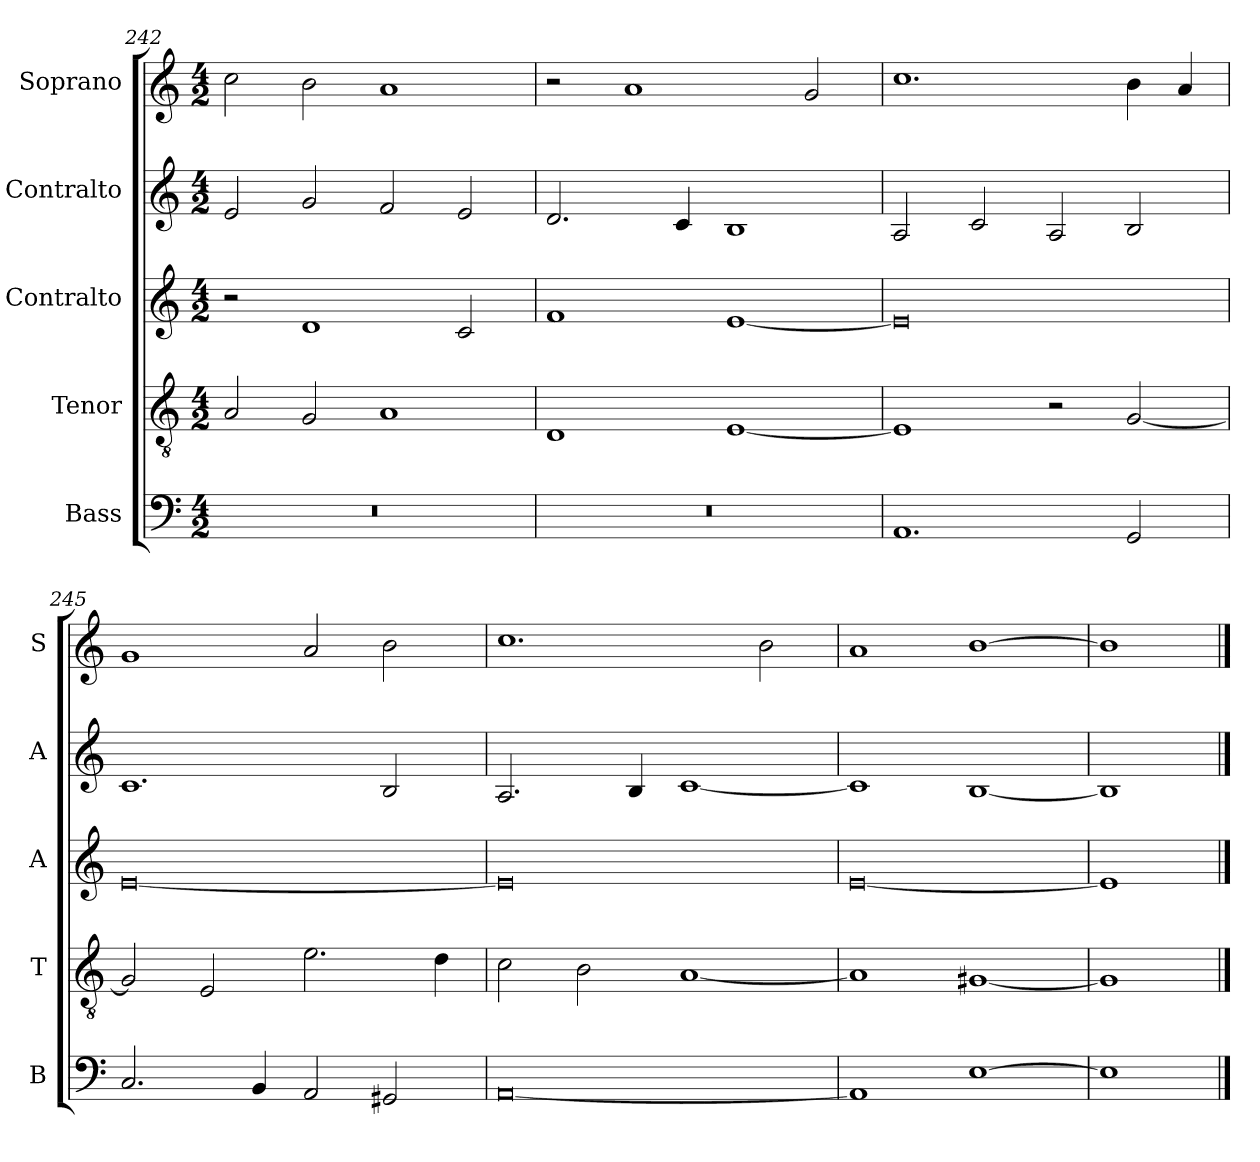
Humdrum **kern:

**kern	**kern	**kern	**kern	**kern
*part5	*part4	*part3	*part2	*part1
*staff5	*staff4	*staff3	*staff2	*staff1
*I"Bass	*I"Tenor	*I"Contralto	*I"Contralto	*I"Soprano
*I'B	*I'T	*I'A	*I'A	*I'S
*clefF4	*clefGv2	*clefG2	*clefG2	*clefG2
*k[]	*k[]	*k[]	*k[]	*k[]
*E:phr	*E:phr	*E:phr	*E:phr	*E:phr
*M4/2	*M4/2	*M4/2	*M4/2	*M4/2
=242	=242	=242	=242	=242
0r	2A	2r	2e	2cc
.	2G	1d	2g	2b
.	1A	.	2f	1a
.	.	2c	2e	.
=243	=243	=243	=243	=243
0r	1D	1f	2.d	2r
.	.	.	.	1a
.	.	.	4c	.
.	[1E	[1e	1B	.
.	.	.	.	2g
=244	=244	=244	=244	=244
1.AA	1E]	0e]	2A	1.cc
.	.	.	2c	.
.	2r	.	2A	.
2GG	[2G	.	2B	4b
.	.	.	.	4a
=245	=245	=245	=245	=245
2.C	2G]	[0e	1.c	1g
.	2E	.	.	.
4BB	.	.	.	.
2AA	2.e	.	.	2a
2GG#X	.	.	2B	2b
.	4d	.	.	.
=246	=246	=246	=246	=246
[0AA	2c	0e]	2.A	1.cc
.	2B	.	.	.
.	.	.	4B	.
.	[1A	.	[1c	.
.	.	.	.	2b
=247	=247	=247	=247	=247
1AA]	1A]	[0e	1c]	1a
[1E	[1G#X	.	[1B	[1b
=248	=248	=248	=248	=248
1E]	1G#]	1e]	1B]	1b]
==	==	==	==	==
*-	*-	*-	*-	*-
